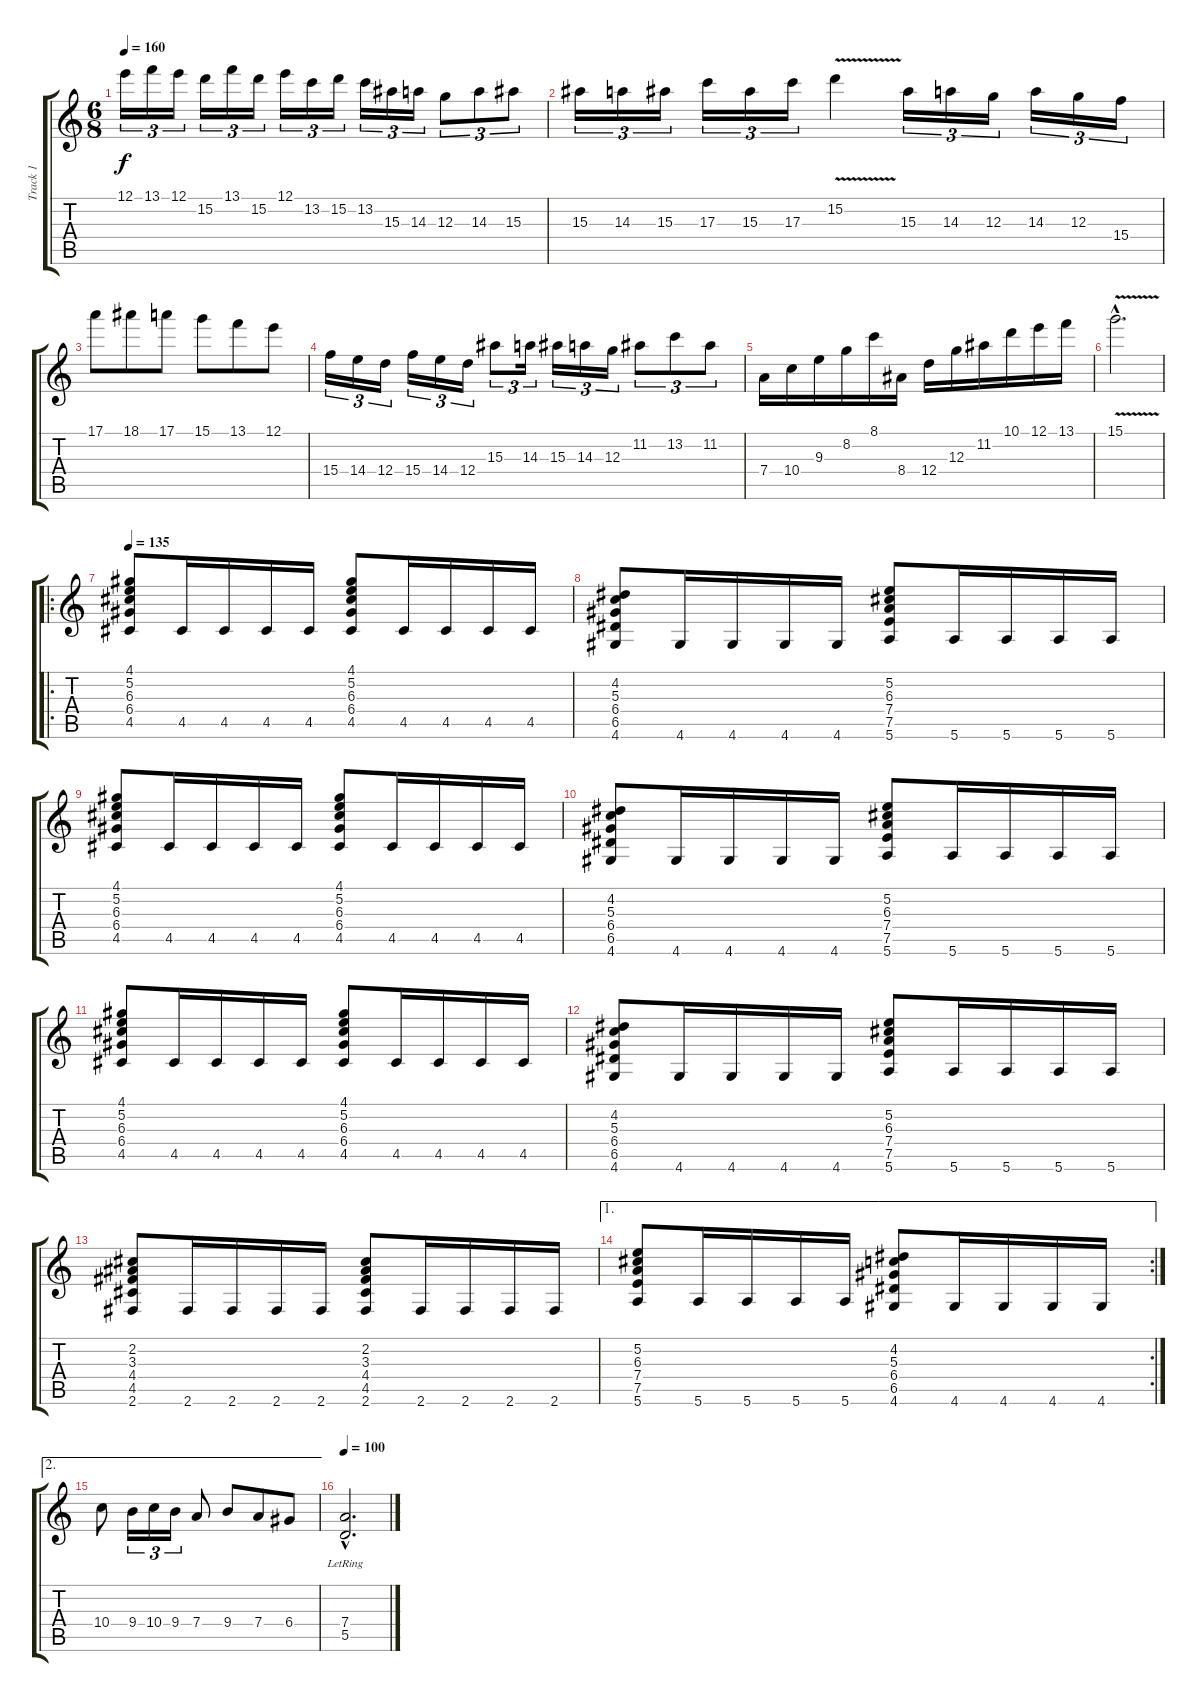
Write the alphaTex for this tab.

\track ("Track 1" "Track 1") {instrument distortionguitar}
\staff {score tabs}
\tuning (E4 B3 G3 D3 A2 E2) {hide}
\ts (6 8)
\tempo 160
\clef g2
\ks c
12.1.16{tu (3 2) dy f} 13.1.16{tu (3 2)} 12.1.16{tu (3 2)} 15.2.16{tu (3 2)} 13.1.16{tu (3 2)} 15.2.16{tu (3 2)} 12.1.16{tu (3 2)} 13.2.16{tu (3 2)} 15.2.16{tu (3 2)} 13.2.16{tu (3 2)} 15.3.16{tu (3 2)} 14.3.16{tu (3 2)} 12.3.8{tu (3 2)} 14.3.8{tu (3 2)} 15.3.8{tu (3 2)} |
15.3.16{tu (3 2)} 14.3.16{tu (3 2)} 15.3.16{tu (3 2)} 17.3.16{tu (3 2)} 15.3.16{tu (3 2)} 17.3.16{tu (3 2)} 15.2{v}.4 15.3.16{tu (3 2)} 14.3.16{tu (3 2)} 12.3.16{tu (3 2)} 14.3.16{tu (3 2)} 12.3.16{tu (3 2)} 15.4.16{tu (3 2)} |
17.1.8 18.1.8 17.1.8 15.1.8 13.1.8 12.1.8 |
15.4.16{tu (3 2)} 14.4.16{tu (3 2)} 12.4.16{tu (3 2)} 15.4.16{tu (3 2)} 14.4.16{tu (3 2)} 12.4.16{tu (3 2)} 15.3.8{tu (3 2)} 14.3.16{tu (3 2)} 15.3.16{tu (3 2)} 14.3.16{tu (3 2)} 12.3.16{tu (3 2)} 11.2.8{tu (3 2)} 13.2.8{tu (3 2)} 11.2.8{tu (3 2)} |
7.4.16 10.4.16 9.3.16 8.2.16 8.1.16 8.4.16 12.4.16 12.3.16 11.2.16 10.1.16 12.1.16 13.1.16 |
15.1{v hac}.2{d} |
\ro
\tempo 135
(4.1 5.2 6.3 6.4 4.5).8 4.5.16 4.5.16 4.5.16 4.5.16 (4.1 5.2 6.3 6.4 4.5).8 4.5.16 4.5.16 4.5.16 4.5.16 |
(4.2 5.3 6.4 6.5 4.6).8 4.6.16 4.6.16 4.6.16 4.6.16 (5.2 6.3 7.4 7.5 5.6).8 5.6.16 5.6.16 5.6.16 5.6.16 |
(4.1 5.2 6.3 6.4 4.5).8 4.5.16 4.5.16 4.5.16 4.5.16 (4.1 5.2 6.3 6.4 4.5).8 4.5.16 4.5.16 4.5.16 4.5.16 |
(4.2 5.3 6.4 6.5 4.6).8 4.6.16 4.6.16 4.6.16 4.6.16 (5.2 6.3 7.4 7.5 5.6).8 5.6.16 5.6.16 5.6.16 5.6.16 |
(4.1 5.2 6.3 6.4 4.5).8 4.5.16 4.5.16 4.5.16 4.5.16 (4.1 5.2 6.3 6.4 4.5).8 4.5.16 4.5.16 4.5.16 4.5.16 |
(4.2 5.3 6.4 6.5 4.6).8 4.6.16 4.6.16 4.6.16 4.6.16 (5.2 6.3 7.4 7.5 5.6).8 5.6.16 5.6.16 5.6.16 5.6.16 |
(2.2 3.3 4.4 4.5 2.6).8 2.6.16 2.6.16 2.6.16 2.6.16 (2.2 3.3 4.4 4.5 2.6).8 2.6.16 2.6.16 2.6.16 2.6.16 |
\ae 1
\rc 2
(5.2 6.3 7.4 7.5 5.6).8 5.6.16 5.6.16 5.6.16 5.6.16 (4.2 5.3 6.4 6.5 4.6).8 4.6.16 4.6.16 4.6.16 4.6.16 |
\ae 2
10.4.8 9.4.16{tu (3 2)} 10.4.16{tu (3 2)} 9.4.16{tu (3 2)} 7.4.8 9.4.8 7.4.8 6.4.8 |
\tempo 100
(7.4{hac lr} 5.5{hac lr}).2{d instrument acousticguitarsteel}
